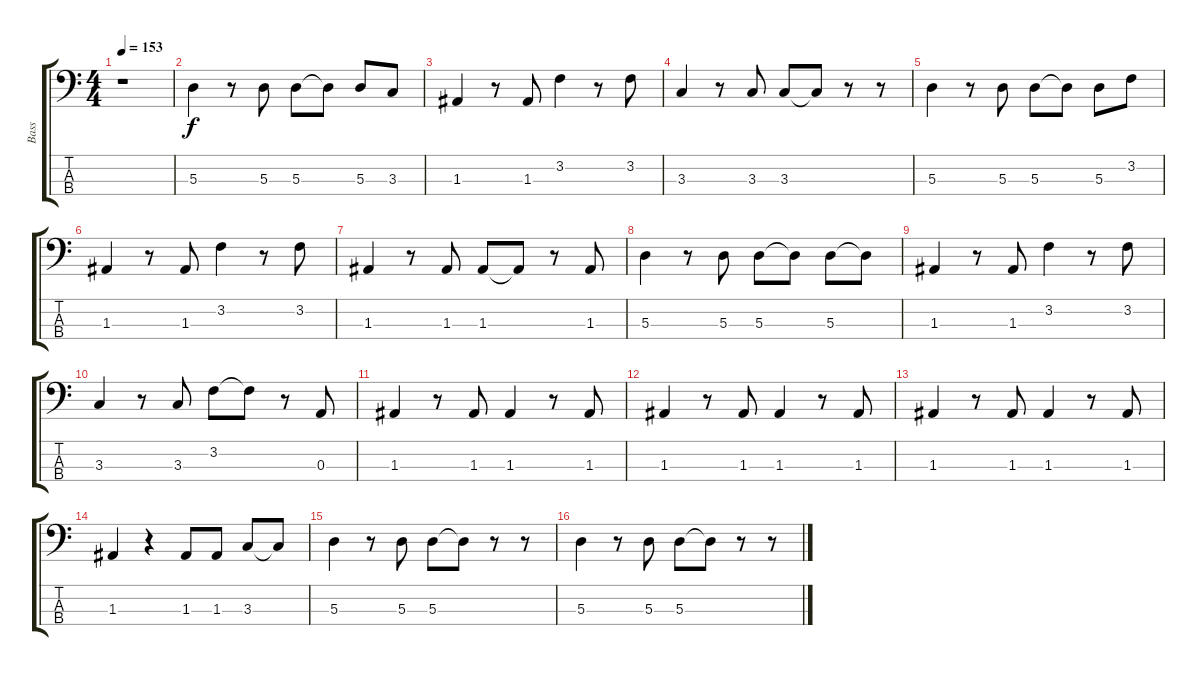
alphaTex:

\track ("Bass" "Bass") {instrument electricbassfinger}
\staff {score tabs}
\tuning (G2 D2 A1 E1) {hide}
\ts (4 4)
\tempo 153
\clef f4
\ks c
r.1{dy f} |
5.3.4 r.8 5.3.8 5.3.8 5.3{t}.8 5.3.8 3.3.8 |
1.3.4 r.8 1.3.8 3.2.4 r.8 3.2.8 |
3.3.4 r.8 3.3.8 3.3.8 3.3{t}.8 r.8 r.8 |
5.3.4 r.8 5.3.8 5.3.8 5.3{t}.8 5.3.8 3.2.8 |
1.3.4 r.8 1.3.8 3.2.4 r.8 3.2.8 |
1.3.4 r.8 1.3.8 1.3.8 1.3{t}.8 r.8 1.3.8 |
5.3.4 r.8 5.3.8 5.3.8 5.3{t}.8 5.3.8 5.3{t}.8 |
1.3.4 r.8 1.3.8 3.2.4 r.8 3.2.8 |
3.3.4 r.8 3.3.8 3.2.8 3.2{t}.8 r.8 0.3.8 |
1.3.4 r.8 1.3.8 1.3.4 r.8 1.3.8 |
1.3.4 r.8 1.3.8 1.3.4 r.8 1.3.8 |
1.3.4 r.8 1.3.8 1.3.4 r.8 1.3.8 |
1.3.4 r.4 1.3.8 1.3.8 3.3.8 3.3{t}.8 |
5.3.4 r.8 5.3.8 5.3.8 5.3{t}.8 r.8 r.8 |
5.3.4 r.8 5.3.8 5.3.8 5.3{t}.8 r.8 r.8
